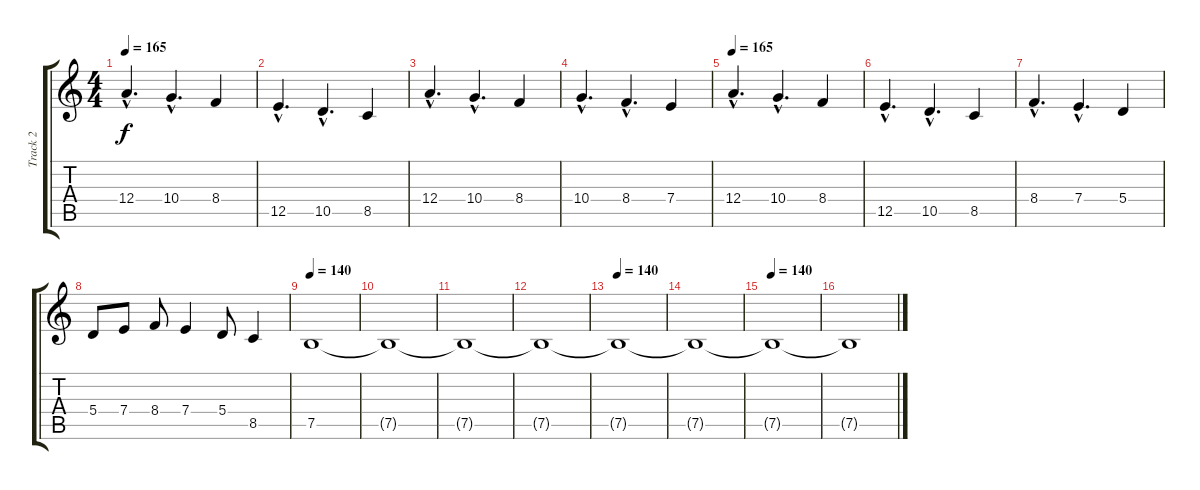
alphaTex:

\track ("Track 2" "Track 2") {instrument overdrivenguitar}
\staff {score tabs}
\tuning (B3 Gb3 D3 A2 E2 B1) {hide}
\ts (4 4)
\tempo 165
\clef g2
\ks c
12.4{hac}.4{d dy f} 10.4{hac}.4{d} 8.4.4 |
12.5{hac}.4{d} 10.5{hac}.4{d} 8.5.4 |
12.4{hac}.4{d} 10.4{hac}.4{d} 8.4.4 |
10.4{hac}.4{d} 8.4{hac}.4{d} 7.4.4 |
\tempo 165
12.4{hac}.4{d} 10.4{hac}.4{d} 8.4.4 |
12.5{hac}.4{d} 10.5{hac}.4{d} 8.5.4 |
8.4{hac}.4{d} 7.4{hac}.4{d} 5.4.4 |
5.4.8 7.4.8 8.4.8 7.4.4 5.4.8 8.5.4 |
\tempo 165
\tempo 140
7.5.1 |
7.5{t}.1 |
7.5{t}.1 |
7.5{t}.1 |
\tempo 140
7.5{t}.1 |
7.5{t}.1 |
\tempo 140
7.5{t}.1 |
7.5{t}.1
